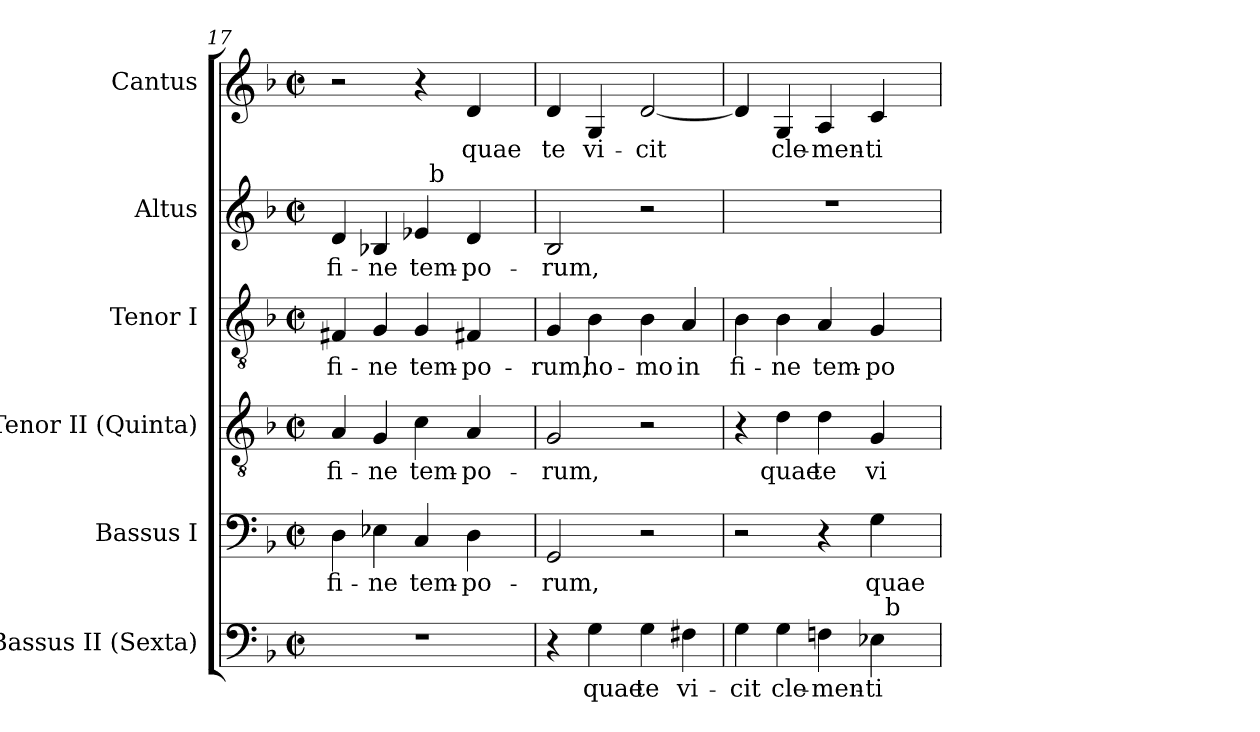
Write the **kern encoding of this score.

**kern	**text	**kern	**text	**kern	**text	**kern	**text	**kern	**text	**kern	**text
*part6	*part6	*part5	*part5	*part4	*part4	*part3	*part3	*part2	*part2	*part1	*part1
*staff6	*staff6	*staff5	*staff5	*staff4	*staff4	*staff3	*staff3	*staff2	*staff2	*staff1	*staff1
*I"Bassus II (Sexta)	*	*I"Bassus I	*	*I"Tenor II (Quinta)	*	*I"Tenor I	*	*I"Altus	*	*I"Cantus	*
*I'B.	*	*I'B.	*	*I'T.	*	*I'T.	*	*I'A.	*	*I'A.	*
*clefF4	*	*clefF4	*	*clefGv2	*	*clefGv2	*	*clefG2	*	*clefG2	*
*	*	*	*	*ITrd7c12	*	*ITrd7c12	*	*	*	*	*
*k[b-]	*	*k[b-]	*	*k[b-]	*	*k[b-]	*	*k[b-]	*	*k[b-]	*
*F:	*	*F:	*	*F:	*	*F:	*	*F:	*	*F:	*
*M2/2	*	*M2/2	*	*M2/2	*	*M2/2	*	*M2/2	*	*M2/2	*
*met(c|)	*	*met(c|)	*	*met(c|)	*	*met(c|)	*	*met(c|)	*	*met(c|)	*
=17	=17	=17	=17	=17	=17	=17	=17	=17	=17	=17	=17
!	!	!	!LO:LY:b:color=#000000	!	!	!	!	!	!	!	!
!	!	!	!	!	!LO:LY:b:color=#000000	!	!	!	!	!	!
!	!	!	!	!	!	!	!LO:LY:b:color=#000000	!	!	!	!
!	!	!	!	!	!	!	!	!	!LO:LY:b:color=#000000	!	!
*	*	*	*	*	*	*	*	*^	*	*	*
1r	.	4Di\	fi-	4AAi/	-fi-	4FF#Xi/	fi-	4di/	2ryy	fi-	2r	.
!	!	!	!LO:LY:b:color=#000000	!	!	!	!	!	!	!	!	!
!	!	!	!	!	!LO:LY:b:color=#000000	!	!	!	!	!	!	!
!	!	!	!	!	!	!	!LO:LY:b:color=#000000	!	!	!	!	!
!	!	!	!	!	!	!	!	!	!	!LO:LY:b:color=#000000	!	!
.	.	4E-Xi\	-ne	4GGi/	-ne	4GGi/	-ne	4B-Xi/	.	-ne	.	.
!	!	!	!LO:LY:b:color=#000000	!	!	!	!	!	!	!	!	!
!	!	!	!	!	!LO:LY:b:color=#000000	!	!	!	!	!	!	!
!	!	!	!	!	!	!	!LO:LY:b:color=#000000	!	!	!	!	!
!	!	!	!	!	!	!	!	!	!	!LO:LY:b:color=#000000	!	!
.	.	4Ci/	tem-	4Ci\	tem-	4GGi/	tem-	4e-i/	32ryy	tem-	4r	.
.	.	.	.	.	.	.	.	.	256ryy	.	.	.
!	!	!	!	!	!	!	!	!	!LO:TX:a:t=b	!	!	!
.	.	.	.	.	.	.	.	.	4ryy	.	.	.
!	!	!	!LO:LY:b:color=#000000	!	!	!	!	!	!	!	!	!
!	!	!	!	!	!LO:LY:b:color=#000000	!	!	!	!	!	!	!
!	!	!	!	!	!	!	!LO:LY:b:color=#000000	!	!	!	!	!
!	!	!	!	!	!	!	!	!	!	!LO:LY:b:color=#000000	!	!
!	!	!	!	!	!	!	!	!	!	!	!	!LO:LY:b:color=#000000
.	.	4Di\	-po-	4AAi/	-po-	4FF#Xi/	-po-	4di/	.	-po-	4di/	quae
.	.	.	.	.	.	.	.	.	8ryy	.	.	.
.	.	.	.	.	.	.	.	.	16ryy	.	.	.
.	.	.	.	.	.	.	.	.	64..ryy	.	.	.
*	*	*	*	*	*	*	*	*v	*v	*	*	*
=18	=18	=18	=18	=18	=18	=18	=18	=18	=18	=18	=18
*	*	*	*	*	*	*	*	*^	*	*	*
!	!	!	!LO:LY:b:color=#000000	!	!	!	!	!	!	!	!	!
*	*	*	*	*	*	*	*	*v	*v	*	*	*
*	*	*	*	*	*	*	*	*^	*	*	*
!	!	!	!	!	!LO:LY:b:color=#000000	!	!	!	!	!	!	!
*	*	*	*	*	*	*	*	*v	*v	*	*	*
*	*	*	*	*	*	*	*	*^	*	*	*
!	!	!	!	!	!	!	!LO:LY:b:color=#000000	!	!	!	!	!
*	*	*	*	*	*	*	*	*v	*v	*	*	*
*	*	*	*	*	*	*	*	*^	*	*	*
!	!	!	!	!	!	!	!	!	!	!LO:LY:b:color=#000000	!	!
*	*	*	*	*	*	*	*	*v	*v	*	*	*
*	*	*	*	*	*	*	*	*^	*	*	*
!	!	!	!	!	!	!	!	!	!	!	!	!LO:LY:b:color=#000000
*	*	*	*	*	*	*	*	*v	*v	*	*	*
4r	.	2GGi/	-rum,	2GGi/	-rum,	4GGi/	-rum,	2B-i/	-rum,	4di/	te
!	!LO:LY:b:color=#000000	!	!	!	!	!	!	!	!	!	!
!	!	!	!	!	!	!	!LO:LY:b:color=#000000	!	!	!	!
!	!	!	!	!	!	!	!	!	!	!	!LO:LY:b:color=#000000
4Gi\	quae	.	.	.	.	4BB-i\	ho-	.	.	4Gi/	vi-
!	!LO:LY:b:color=#000000	!	!	!	!	!	!	!	!	!	!
!	!	!	!	!	!	!	!LO:LY:b:color=#000000	!	!	!	!
!	!	!	!	!	!	!	!	!	!	!	!LO:LY:b:color=#000000
4Gi\	te	2r	.	2r	.	4BB-i\	-mo	2r	.	[<2di/	-cit
!	!LO:LY:b:color=#000000	!	!	!	!	!	!	!	!	!	!
!	!	!	!	!	!	!	!LO:LY:b:color=#000000	!	!	!	!
4F#Xi\	vi-	.	.	.	.	4AAi/	in	.	.	.	.
=19	=19	=19	=19	=19	=19	=19	=19	=19	=19	=19	=19
!	!LO:LY:b:color=#000000	!	!	!	!	!	!	!	!	!	!
!	!	!	!	!	!	!	!LO:LY:b:color=#000000	!	!	!	!
*^	*	*	*	*	*	*	*	*	*	*	*
4Gi\	2ryy	-cit	2r	.	4r	.	4BB-i\	fi-	1r	.	4di/]	.
!	!	!LO:LY:b:color=#000000	!	!	!	!	!	!	!	!	!	!
!	!	!	!	!	!	!LO:LY:b:color=#000000	!	!	!	!	!	!
!	!	!	!	!	!	!	!	!LO:LY:b:color=#000000	!	!	!	!
!	!	!	!	!	!	!	!	!	!	!	!	!LO:LY:b:color=#000000
4Gi\	.	cle-	.	.	4Di\	quae	4BB-i\	-ne	.	.	4Gi/	cle-
!	!	!LO:LY:b:color=#000000	!	!	!	!	!	!	!	!	!	!
!	!	!	!	!	!	!LO:LY:b:color=#000000	!	!	!	!	!	!
!	!	!	!	!	!	!	!	!LO:LY:b:color=#000000	!	!	!	!
!	!	!	!	!	!	!	!	!	!	!	!	!LO:LY:b:color=#000000
4Fni\	4ryy	-men-	4r	.	4Di\	te	4AAi/	tem-	.	.	4Ai/	-men-
!	!	!LO:LY:b:color=#000000	!	!	!	!	!	!	!	!	!	!
!	!	!	!	!LO:LY:b:color=#000000	!	!	!	!	!	!	!	!
!	!	!	!	!	!	!LO:LY:b:color=#000000	!	!	!	!	!	!
!	!	!	!	!	!	!	!	!LO:LY:b:color=#000000	!	!	!	!
!	!	!	!	!	!	!	!	!	!	!	!	!LO:LY:b:color=#000000
4E-i\	32ryy	-ti-	4Gi\	quae	4GGi/	vi-	4GGi/	-po-	.	.	4ci/	-ti-
.	256ryy	.	.	.	.	.	.	.	.	.	.	.
!	!LO:TX:a:t=b	!	!	!	!	!	!	!	!	!	!	!
.	8ryy	.	.	.	.	.	.	.	.	.	.	.
.	16ryy	.	.	.	.	.	.	.	.	.	.	.
.	64..ryy	.	.	.	.	.	.	.	.	.	.	.
*v	*v	*	*	*	*	*	*	*	*	*	*	*
=	=	=	=	=	=	=	=	=	=	=	=
*-	*-	*-	*-	*-	*-	*-	*-	*-	*-	*-	*-
